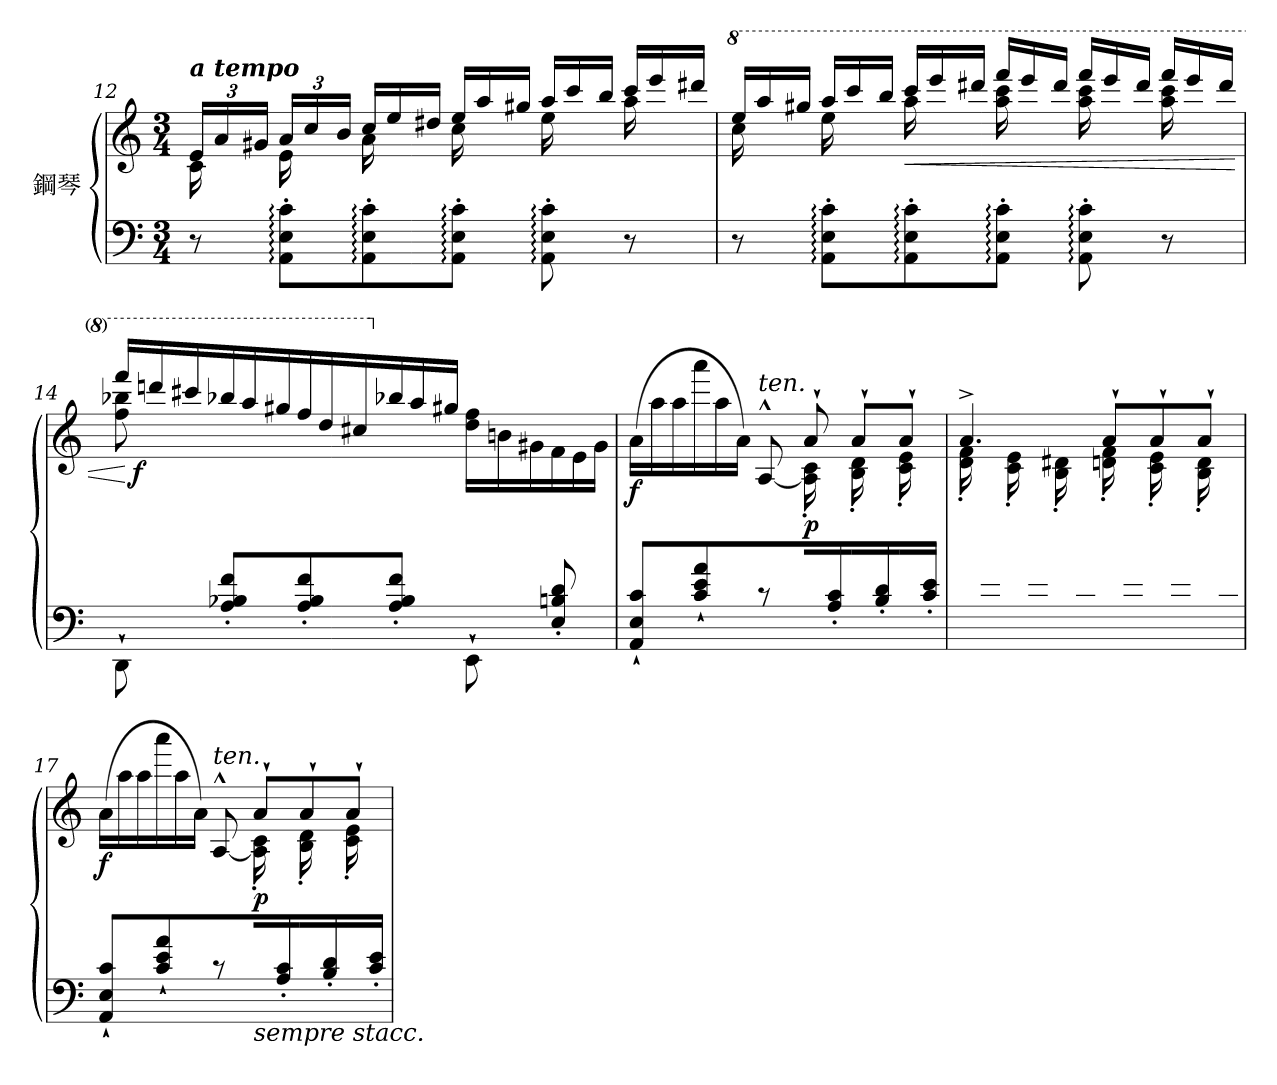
**kern	**kern	**dynam
*part1	*part1	*part1
*staff2	*staff1	*staff1/2
*I"鋼琴	*	*
*clefF4	*clefG2	*
*k[]	*k[]	*
*M3/4	*M3/4	*
*	*Xbrackettup	*
=12	=12	=12
*	*^	*
!	!LO:TX:a:Bi:t=a tempo	!	!
!	!	!	!LO:DY:b
!	!	!	!LO:DY:n=1:b
8r	24e/LL	16c:\	p other-dynamics
.	24a/	.	.
.	.	16ryy	.
.	24g#X/JJ	.	.
8AA\:' 8E\:' 8c\:'L	24a/LL	16e\	.
.	24cc/	.	.
.	.	16ryy	.
.	24b/JJ	.	.
*	*Xtuplet	*	*
8AA\:' 8E\:' 8c\:'	24cc/LL	16a\	.
.	24ee/	.	.
.	.	16ryy	.
.	24dd#X/JJ	.	.
8AA\:' 8E\:' 8c\:'J	24ee/LL	16cc\	.
.	24aa/	.	.
.	.	16ryy	.
.	24gg#X/JJ	.	.
8AA\:' 8E\:' 8c\:'	24aa/LL	16ee\	.
.	24ccc/	.	.
.	.	16ryy	.
.	24bb/JJ	.	.
8r	24ccc/LL	16aa\	.
.	24eee/	.	.
.	.	16ryy	.
.	24ddd#X/JJ	.	.
!!LO:LB:g=z	!!
=13	=13	=13	=13
*	*8va	*	*
8r	24eee/LL	16ccc\	.
.	24aaa/	.	.
.	.	16ryy	.
.	24ggg#X/JJ	.	.
8AA\:' 8E\:' 8c\:'L	24aaa/LL	16eee\	.
.	24cccc/	.	.
.	.	16ryy	.
.	24bbb/JJ	.	.
!	!	!	!LO:HP:b
8AA\:' 8E\:' 8c\:'	24cccc/LL	16aaa\	<
.	24eeee/	.	.
.	.	16ryy	.
.	24dddd#X/JJ	.	.
8AA\:' 8E\:' 8c\:'J	24ffff/LL	16aaa\ 16cccc\	.
.	24eeee/	.	.
.	.	16ryy	.
.	24dddd#/JJ	.	.
8AA\:' 8E\:' 8c\:'	24ffff/LL	16aaa\ 16cccc\	.
.	24eeee/	.	.
.	.	16ryy	.
.	24dddd#/JJ	.	.
8r	24ffff/LL	16aaa\ 16cccc\	.
.	24eeee/	.	.
.	.	16ryy	.
.	24dddd#/JJ	.	.
=14	=14	=14	=14
8DD`\	24ffff/LL	8fff\ 8bbb-X\	.
!	!	!	!LO:DY:n=1:b
.	24ddddn/	.	[ f
.	24cccc#X/	.	.
8A/' 8B-X/' 8f/'L	24bbb-X/	2ryy	.
.	24aaa/	.	.
.	24ggg#X/	.	.
8A/' 8B-/' 8f/'	24fff/	.	.
.	24ddd/	.	.
.	24ccc#X/	.	.
*	*X8va	*	*
8A/' 8B-/' 8f/'J	24bb-X/	.	.
.	24aa/	.	.
.	24gg#X/JJ	.	.
8EE`\	24dd\ 24ff\LL	.	.
.	24bn\	.	.
.	24g#X\	.	.
8E/' 8Bn/' 8d/'	24f\	8ryy	.
.	24e\	.	.
.	24g#\JJ	.	.
!!LO:LB:g=z	!!
=15	=15	=15	=15
!	!	!	!LO:DY:b
8AA\` 8E\` 8c\`L	(>24a\LL	4.ryy	f
.	24aa\	.	.
.	24aa\	.	.
8c\` 8e\` 8a\`J	24aaa\	.	.
.	24aa\	.	.
.	24a\JJ)	.	.
!	!LO:TX:a:i:t=ten.	!	!
8r	[8A^^/	.	.
!	!	!	!LO:DY:b
16ryy	8a`/	16A\]' 16c\'LL	p
16A/' 16c/'JJ	.	16ryy	.
16ryy	8a`/L	16B\' 16d\'LL	.
16B/' 16d/'	.	16ryy	.
16ryy	8a`/J	16c\' 16e\'	.
16c/' 16e/'JJ	.	16ryy	.
=16	=16	=16	=16
16ryy	4.a^/	16d\' 16f\'LL	.
16d/' 16f/'	.	16ryy	.
16ryy	.	16c\' 16e\'	.
16c/' 16e/'JJ	.	16ryy	.
16ryy	.	16B\' 16d#X\'LL	.
16B/' 16d#X/'	.	16ryy	.
16ryy	8a`/L	16dn\' 16f\'	.
16dn/' 16f/'JJ	.	16ryy	.
16ryy	8a`/	16c\' 16e\'LL	.
16c/' 16e/'	.	16ryy	.
16ryy	8a`/J	16B\' 16d\'	.
16B/' 16d/'JJ	.	16ryy	.
=17	=17	=17	=17
!	!	!	!LO:DY:b
8AA\` 8E\` 8c\`L	(>24a\LL	4.ryy	f
.	24aa\	.	.
.	24aa\	.	.
8c\` 8e\` 8a\`J	24aaa\	.	.
.	24aa\	.	.
.	24a\JJ)	.	.
!	!LO:TX:a:i:t=ten.	!	!
8r	[8A^^/	.	.
!LO:TX:b:i:t=sempre stacc.	!	!	!
!	!	!	!LO:DY:b
16ryy	8a`/L	16A\]' 16c\'LL	p
16A/' 16c/'JJ	.	16ryy	.
16ryy	8a`/	16B\' 16d\'LL	.
16B/' 16d/'	.	16ryy	.
16ryy	8a`/J	16c\' 16e\'	.
16c/' 16e/'JJ	.	16ryy	.
*	*v	*v	*
=	=	=
*-	*-	*-
